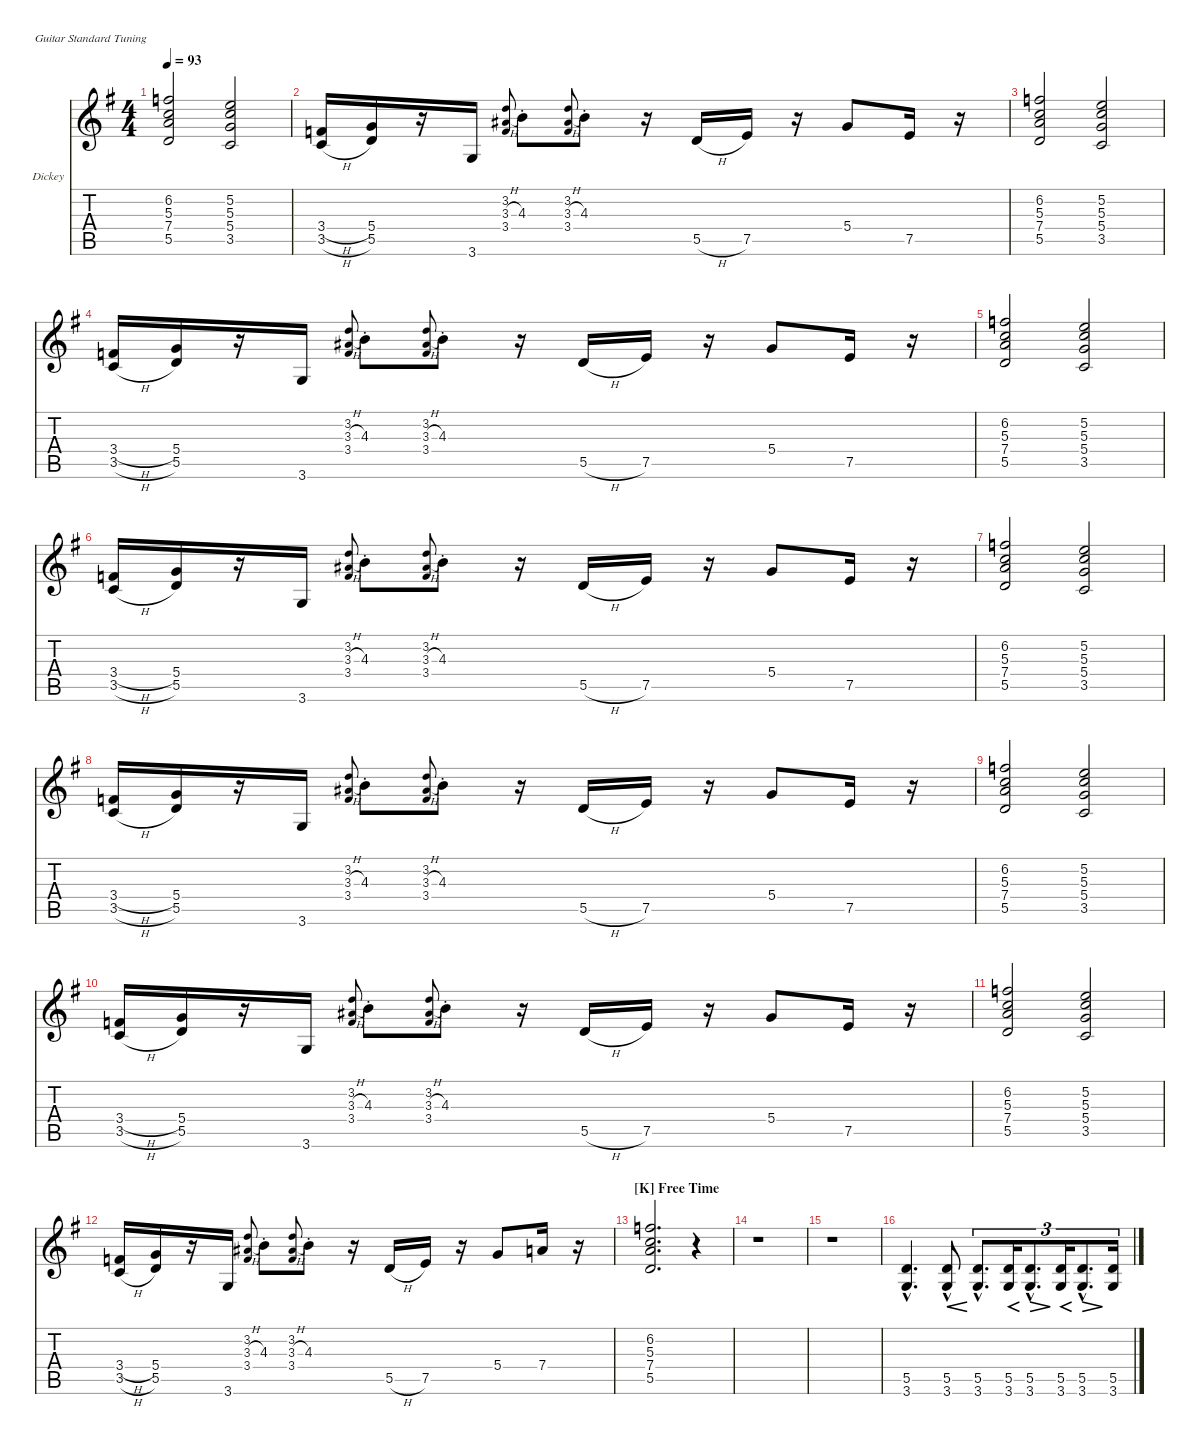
\defaultSystemsLayout 4
\hideDynamics
\bracketExtendMode nobrackets
\firstSystemTrackNameOrientation horizontal
\otherSystemsTrackNameOrientation horizontal
\track ("Dickey Betts" "Dickey") {instrument overdrivenguitar}
\staff {score tabs}
\tuning (E4 B3 G3 D3 A2 E2)
\ts (4 4)
\tempo 93
\clef g2
\ks g
(6.2 5.3 7.4 5.5).2{dy mf} (5.2 5.3 5.4 3.5).2 |
(3.4{h} 3.5{h}).16 (5.4 5.5).16 r.16 3.6.16 (3.3{h} 3.2 3.4).8{gr onbeat} 4.3{st}.8 (3.3{h} 3.2 3.4).8{gr onbeat} 4.3{st}.8 r.16 5.5{h}.16 7.5.16 r.16 5.4.8 7.5.16 r.16 |
(6.2 5.3 7.4 5.5).2 (5.2 5.3 5.4 3.5).2 |
(3.4{h} 3.5{h}).16 (5.4 5.5).16 r.16 3.6.16 (3.3{h} 3.2 3.4).8{gr onbeat} 4.3{st}.8 (3.3{h} 3.2 3.4).8{gr onbeat} 4.3{st}.8 r.16 5.5{h}.16 7.5.16 r.16 5.4.8 7.5.16 r.16 |
(6.2 5.3 7.4 5.5).2 (5.2 5.3 5.4 3.5).2 |
(3.4{h} 3.5{h}).16 (5.4 5.5).16 r.16 3.6.16 (3.3{h} 3.2 3.4).8{gr onbeat} 4.3{st}.8 (3.3{h} 3.2 3.4).8{gr onbeat} 4.3{st}.8 r.16 5.5{h}.16 7.5.16 r.16 5.4.8 7.5.16 r.16 |
(6.2 5.3 7.4 5.5).2 (5.2 5.3 5.4 3.5).2 |
(3.4{h} 3.5{h}).16 (5.4 5.5).16 r.16 3.6.16 (3.3{h} 3.2 3.4).8{gr onbeat} 4.3{st}.8 (3.3{h} 3.2 3.4).8{gr onbeat} 4.3{st}.8 r.16 5.5{h}.16 7.5.16 r.16 5.4.8 7.5.16 r.16 |
(6.2 5.3 7.4 5.5).2 (5.2 5.3 5.4 3.5).2 |
(3.4{h} 3.5{h}).16 (5.4 5.5).16 r.16 3.6.16 (3.3{h} 3.2 3.4).8{gr onbeat} 4.3{st}.8 (3.3{h} 3.2 3.4).8{gr onbeat} 4.3{st}.8 r.16 5.5{h}.16 7.5.16 r.16 5.4.8 7.5.16 r.16 |
(6.2 5.3 7.4 5.5).2 (5.2 5.3 5.4 3.5).2 |
(3.4{h} 3.5{h}).16 (5.4 5.5).16 r.16 3.6.16 (3.3{h} 3.2 3.4).8{gr onbeat} 4.3{st}.8 (3.3{h} 3.2 3.4).8{gr onbeat} 4.3{st}.8 r.16 5.5{h}.16 7.5.16 r.16 5.4.8 7.4.16 r.16 |
\section ("K" "Free Time")
(6.2 5.3 7.4 5.5).2{d} r.4 |
r.1 |
r.1 |
(5.5{hac} 3.6{hac}).4{d} (5.5{hac} 3.6{hac}).8{cre} (5.5{hac} 3.6{hac}).8{d tu (3 2) dy ff} (5.5 3.6).16{tu (3 2) cre dy p} (5.5{hac} 3.6{hac}).8{d tu (3 2) dec dy ff} (5.5 3.6).16{tu (3 2) cre dy p} (5.5{hac} 3.6{hac}).8{d tu (3 2) dec dy ff} (5.5 3.6).16{tu (3 2) dy p}
